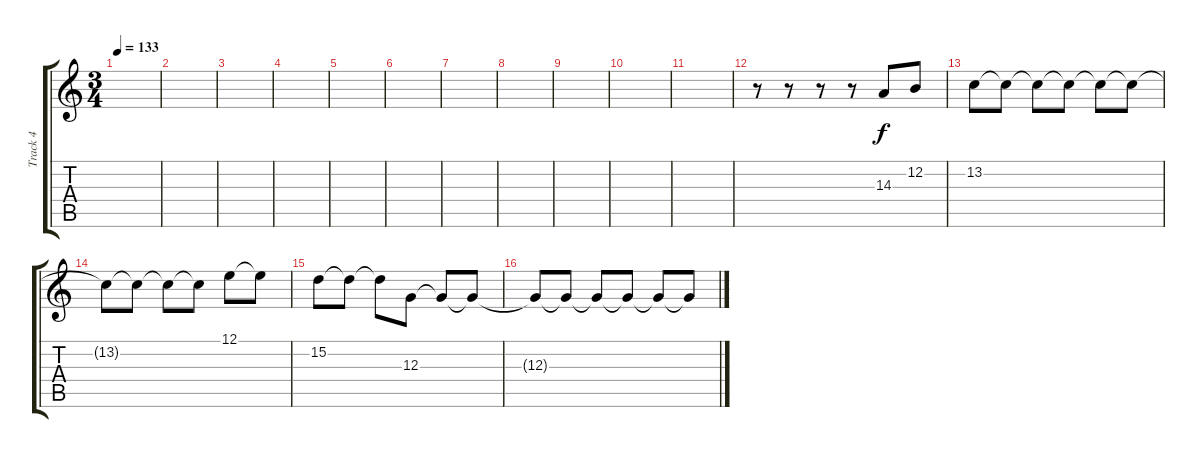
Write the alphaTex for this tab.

\track ("Track 4" "Track 4") {instrument synthstrings1}
\staff {score tabs}
\tuning (E4 B3 G3 D3 A2 E2) {hide}
\ts (3 4)
\tempo 133
\clef g2
\ks c
|
|
|
|
|
|
|
|
|
|
|
r.8 r.8 r.8 r.8 14.3.8 12.2.8 |
13.2.8 13.2{t}.8 13.2{t}.8 13.2{t}.8 13.2{t}.8 13.2{t}.8 |
13.2{t}.8 13.2{t}.8 13.2{t}.8 13.2{t}.8 12.1.8 12.1{t}.8 |
15.2.8 15.2{t}.8 15.2{t}.8 12.3.8 12.3{t}.8 12.3{t}.8 |
12.3{t}.8 12.3{t}.8 12.3{t}.8 12.3{t}.8 12.3{t}.8 12.3{t}.8
